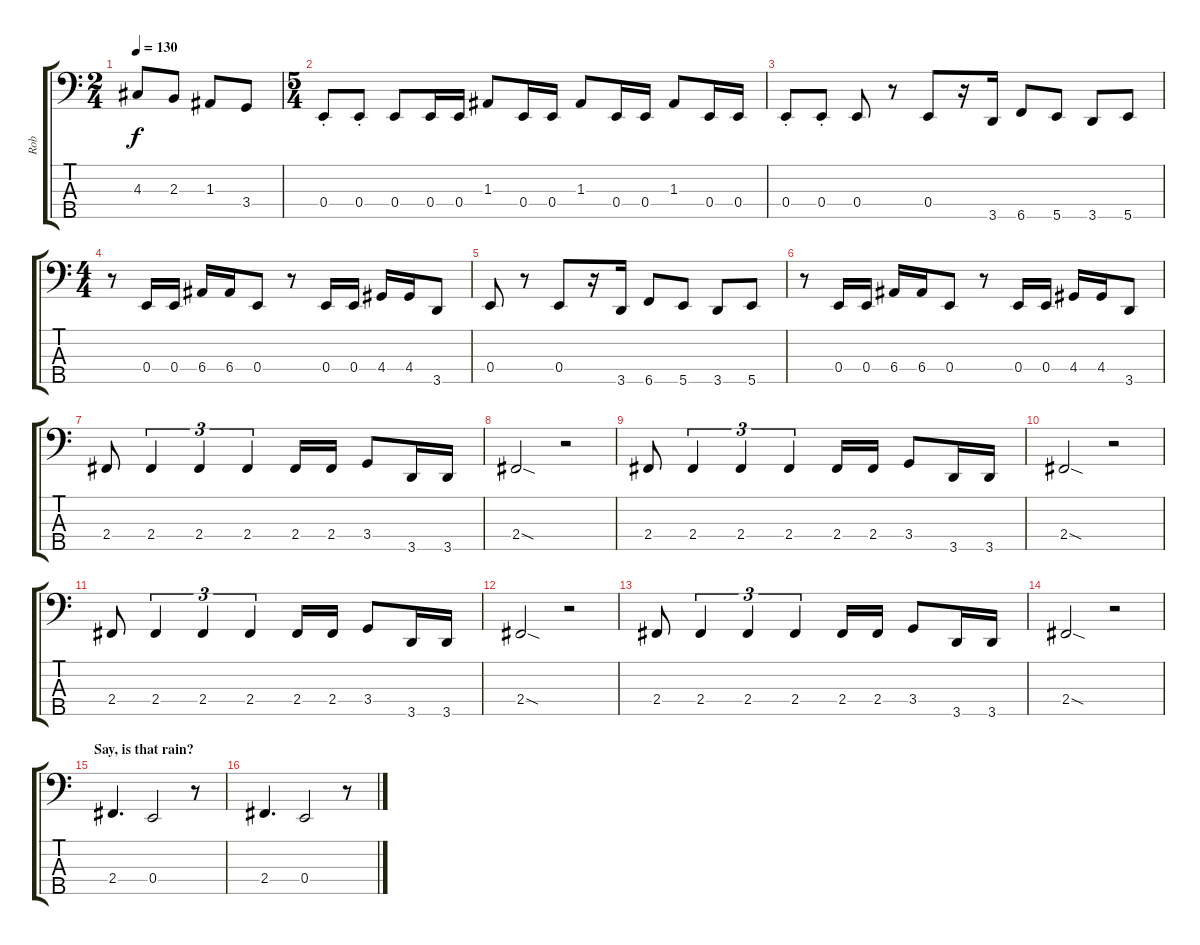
\track ("Rob" "Rob") {instrument electricbassfinger}
\staff {score tabs}
\tuning (G2 D2 A1 E1 B0) {hide}
\ts (2 4)
\tempo 130
\clef f4
\ks c
4.3{t}.8{dy f} 2.3.8 1.3.8 3.4.8 |
\ts (5 4)
0.4{st}.8 0.4{st}.8 0.4.8 0.4.16 0.4.16 1.3.8 0.4.16 0.4.16 1.3.8 0.4.16 0.4.16 1.3.8 0.4.16 0.4.16 |
\section ("" "")
0.4{st}.8 0.4{st}.8 0.4.8 r.8 0.4.8 r.16 3.5.16 6.5.8 5.5.8 3.5.8 5.5.8 |
\ts (4 4)
r.8 0.4.16 0.4.16 6.4.16 6.4.16 0.4.8 r.8 0.4.16 0.4.16 4.4.16 4.4.16 3.5.8 |
0.4.8 r.8 0.4.8 r.16 3.5.16 6.5.8 5.5.8 3.5.8 5.5.8 |
r.8 0.4.16 0.4.16 6.4.16 6.4.16 0.4.8 r.8 0.4.16 0.4.16 4.4.16 4.4.16 3.5.8 |
\section ("" "")
2.4.8 2.4.4{tu (3 2)} 2.4.4{tu (3 2)} 2.4.4{tu (3 2)} 2.4.16 2.4.16 3.4.8 3.5.16 3.5.16 |
2.4{sod}.2 r.2 |
2.4.8 2.4.4{tu (3 2)} 2.4.4{tu (3 2)} 2.4.4{tu (3 2)} 2.4.16 2.4.16 3.4.8 3.5.16 3.5.16 |
2.4{sod}.2 r.2 |
2.4.8 2.4.4{tu (3 2)} 2.4.4{tu (3 2)} 2.4.4{tu (3 2)} 2.4.16 2.4.16 3.4.8 3.5.16 3.5.16 |
2.4{sod}.2 r.2 |
2.4.8 2.4.4{tu (3 2)} 2.4.4{tu (3 2)} 2.4.4{tu (3 2)} 2.4.16 2.4.16 3.4.8 3.5.16 3.5.16 |
2.4{sod}.2 r.2 |
\section ("" "Say, is that rain?")
2.4.4{d} 0.4.2 r.8 |
2.4.4{d} 0.4.2 r.8
